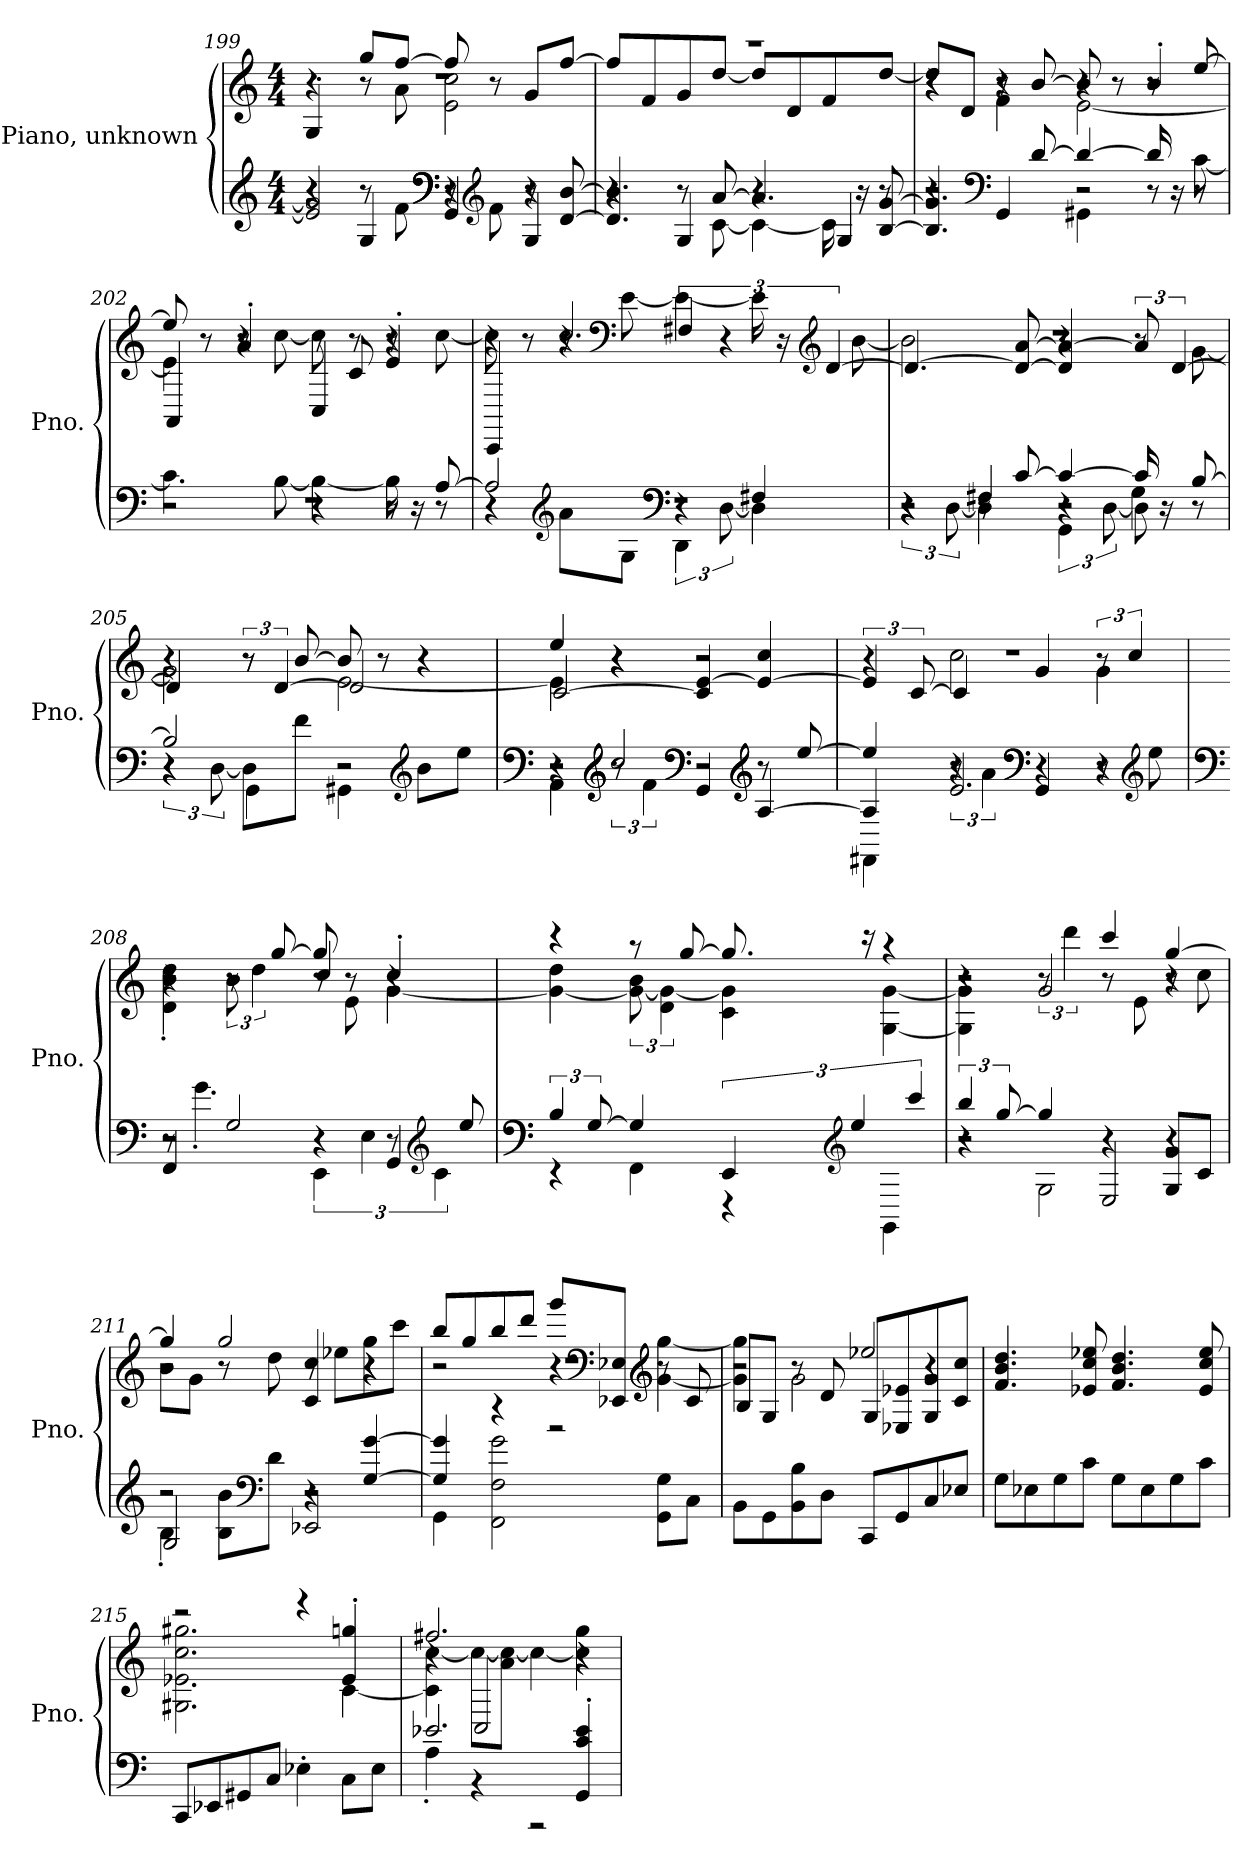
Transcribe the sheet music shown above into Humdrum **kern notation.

**kern	**kern
*part1	*part1
*staff2	*staff1
*I"Piano, unknown	*
*I'Pno.	*
*clefG2	*clefG2
*k[]	*k[]
*M4/4	*M4/4
=199	=199
*^	*^
*	*^	*	*^
2e/] 2g/]	4r	4r	1r	4r	4G'/
.	8r	4G/	.	8r	8gg/L
.	8f\	.	.	8a\	[8ff/J
*clefF4	*	*	*	*	*
4r	8r	4GG/	.	2e\ 2cc\	8ff/]
*clefG2	*	*	*	*	*
.	8f\	.	.	.	8r
8r	4r	4G/	.	.	8g/L
[8d/ [8b/	.	.	.	.	[8ff/J
*	*	*	*	*v	*v
!!LO:LB:g=z
=200	=200	=200	=200	=200
4.d/] 4.b/]	4r	4r	1r	8ff/L]
.	.	.	.	8f/
.	8r	4G/	.	8g/
[8a/	[8c\	.	.	[8dd/J
4.a/]	4c\_	4r	.	8dd/L]
.	.	.	.	8d/
.	16c\]	4G/	.	8f/
.	16r	.	.	.
[8B/ [8g/	8r	.	.	[8dd/J
=201	=201	=201	=201	=201
*	*	*	*	*^
4.B/] 4.g/]	2r	4r	4r	4r	8dd/L]
.	.	.	.	.	8d/J
*clefF4	*	*	*	*	*
.	.	4GG/	8r	4f\	4r
[8d/	.	.	[8b/	.	.
4d/_	4GG#X\	2r	8b/]	[2e\	4r
.	.	.	8r	.	.
16d/]	8r	.	8r	.	4b'/
16r	.	.	.	.	.
8r	[8c\	.	[8ee/	.	.
=202	=202	=202	=202	=202	=202
1r	4.c\]	2r	8ee/]	4e\]	4AA/
.	.	.	8r	.	.
.	.	.	4r	8r	4a'/
.	[8B\	.	.	[8cc\	.
.	4B\_	4r	4C/	8cc\]	8r
.	.	.	.	8r	8c/
.	16B\]	8r	4r	8r	4e'/
.	16r	.	.	.	.
.	8r	[8A/	.	[8cc\	.
!!LO:LB:g=z	!!	!!
=203	=203	=203	=203	=203	=203
1r	4r	2A/]	4r	8cc\]	4CC/
.	.	.	.	8r	.
*clefG2	*	*	*	*	*
.	8a\L	.	2.cc/	8r	4r
*	*	*	*clefF4	*	*
.	8G\J	.	.	[8e\	.
*clefF4	*	*	*	*	*
.	6DD\	4r	.	4e\_	6F#X/
.	[12D\	.	.	.	6r
.	4D\]	4F#X/	.	16e\]	.
.	.	.	.	16r	.
*	*	*	*clefG2	*	*
.	.	.	.	.	[6d/
.	.	.	.	[8b\	.
=204	=204	=204	=204	=204	=204
*	*	*^	*	*	*
4r	6r	4r	2r	1r	2b\]	4.d/_
.	[12D\	.	.	.	.	.
8r	4D\]	4F#X/	.	.	.	.
[8c/	.	.	.	.	.	8d/_ [8a/
4c/_	6GG\	2r	4r	.	4r	4d/] 4a/_
.	[12D\	.	.	.	.	.
16c/]	8D\]	.	4G\	.	8r	12a/]
16r	.	.	.	.	.	.
.	.	.	.	.	.	[6d/
[8B/	8r	.	.	.	[8g\	.
*	*	*v	*v	*	*	*
!!LO:LB:g=z	!!	!!
=205	=205	=205	=205	=205	=205
2B/]	6r	4r	4r	2g\]	4d/]
.	[12D\	.	.	.	.
.	8D\L]	4GG\	8r	.	12r
.	.	.	.	.	[6d/
.	8f\J	.	[8b/	.	.
2r	4GG#X\	2r	8b/]	[2e\	2d/]
.	.	.	8r	.	.
*clefG2	*	*	*	*	*
.	8b\L	.	4r	.	.
.	8ee\J	.	.	.	.
=206	=206	=206	=206	=206	=206
*clefF4	*	*	*	*	*
4r	4AA\	2r	4ee/	4e\]	[2c/
*clefG2	*	*	*	*	*
2cc/	12r	.	4r	4r	.
.	6f\	.	.	.	.
*clefF4	*	*	*	*	*
.	2r	4GG/	2r	2r	4c/] [4e/
*clefG2	*	*	*	*	*
[4A/	.	8r	.	.	4e/_ 4cc/
.	.	[8ee/	.	.	.
=207	=207	=207	=207	=207	=207
4A/]	4FF#X\	4ee/]	1r	4r	6e/]
.	.	.	.	.	[12c/
2.e/	12r	4r	.	2cc\	4c/]
.	6a\	.	.	.	.
*clefF4	*	*	*	*	*
.	4r	4GG/	.	.	4g/
.	8r	4r	.	4g\	12r
.	.	.	.	.	6cc/
*clefG2	*	*	*	*	*
.	8ee\	.	.	.	.
!!LO:PB:g=z	!!	!!
=208	=208	=208	=208	=208	=208
*clefF4	*	*	*	*	*
4FF/	8r	2r	4r	4d\' 4b\' 4dd\'	2r
.	4.g'\	.	.	.	.
2G/	.	.	8r	12b\	.
.	.	.	.	6dd\	.
.	.	.	[8gg/	.	.
.	6EE\	4r	8gg/]	8r	4cc/
.	.	.	8r	8e\	.
.	6E\	.	.	.	.
8r	.	4GG/	4r	[4g\	4cc'/
*clefG2	*	*	*	*	*
.	6c\	.	.	.	.
8ee/	.	.	.	.	.
*v	*v	*v	*	*	*
*	*v	*v	*v
=209	=209
*clefF4	*
*^	*^
6B/	4r	4r	4g\_ 4dd\
[12G/	.	.	.
4G/]	4FF\	8r	12g\_ 12b\
.	.	.	6d\ 6g\_
.	.	[8gg/	.
6EE/	4r	8.gg/]	4c\ 4g\]
*clefG2	*	*	*
6ee/	.	.	.
.	.	16r	.
.	4GG\	4r	[4G\ [4g\
6ccc/	.	.	.
=210	=210	=210	=210
*	*^	*	*^
6bb/	4r	2r	2r	4G\] 4g\]	4r
[12gg/	.	.	.	.	.
4gg/]	2G\	.	.	12r	2g/
.	.	.	.	6ddd\	.
4r	.	2E/	4ccc/	8r	.
.	.	.	.	8e\	.
8G/ 8g/L	4r	.	[4gg/	8r	4r
8c/J	.	.	.	8cc\	.
!!LO:LB:g=z	!!	!!
=211	=211	=211	=211	=211	=211
2r	4B'\	2G/	4gg/]	8b\L	2r
.	.	.	.	8g\J	.
.	8B\ 8b\L	.	2gg/	8r	.
*clefF4	*	*	*	*	*
.	8d\J	.	.	8dd\	.
4r	2r	2EE-X/	.	8r	4c/ 4cc/
.	.	.	.	8ee-X\L	.
[4G/ [4g/	.	.	4r	8gg\	4r
.	.	.	.	8ccc\J	.
*	*v	*v	*	*	*
=212	=212	=212	=212	=212
4G/] 4g/]	4GG\	1r	2r	8bb/L
.	.	.	.	8gg/
4r	2FF\ 2F\ 2g\	.	.	8bb/
.	.	.	.	8ddd/J
2r	.	.	4r	8ggg/L
*	*	*clefF4	*	*
.	.	.	.	8EE-X/ 8E-X/J
*	*	*clefG2	*	*
.	8GG\ 8G\L	.	[4g\ [4gg\	8r
.	8C\J	.	.	8c/
*v	*v	*	*	*
=213	=213	=213	=213
8BB\L	2r	4g\] 4gg\]	8B/L
8GG\	.	.	8G/J
8BB\ 8B\	.	2g\	8r
8D\J	.	.	8d/
8CC/L	2ee-X/	.	8G/L
8GG/	.	.	8E-X/ 8e-X/
8C/	.	4r	8G/ 8g/
8E-X/J	.	.	8c/ 8cc/J
*	*v	*v	*v
!!LO:LB:g=z
=214	=214
8G\L	4.f/ 4.b/ 4.dd/
8E-X\	.
8G\	.
8c\J	8e-X/ 8cc/ 8ee-X/
8G\L	4.f/ 4.b/ 4.dd/
8E-\	.
8G\	.
8c\J	8e-/ 8cc/ 8ee-/
=215	=215
*	*^
8CC/L	2r	2.G#X\ 2.e-X\ 2.cc\ 2.gg#X\
8EE-X/	.	.
8GG#X/	.	.
8C/J	.	.
4E-X'\	4r	.
8C\L	4e-/' 4ggn/'	[4c\
8E-\J	.	.
=216	=216	=216
*^	*	*^
2.e-X/	4A'\	2.ff#X/	4c\] [4cc\	4r
.	4r	.	8cc\L_	2C/
.	.	.	8a\ 8cc\_J	.
.	2r	.	4cc\_	.
4GG/' 4c/' 4e-/'	.	4r	4cc\] 4gg\	4r
*v	*v	*	*	*
*	*v	*v	*v
=	=
*-	*-
